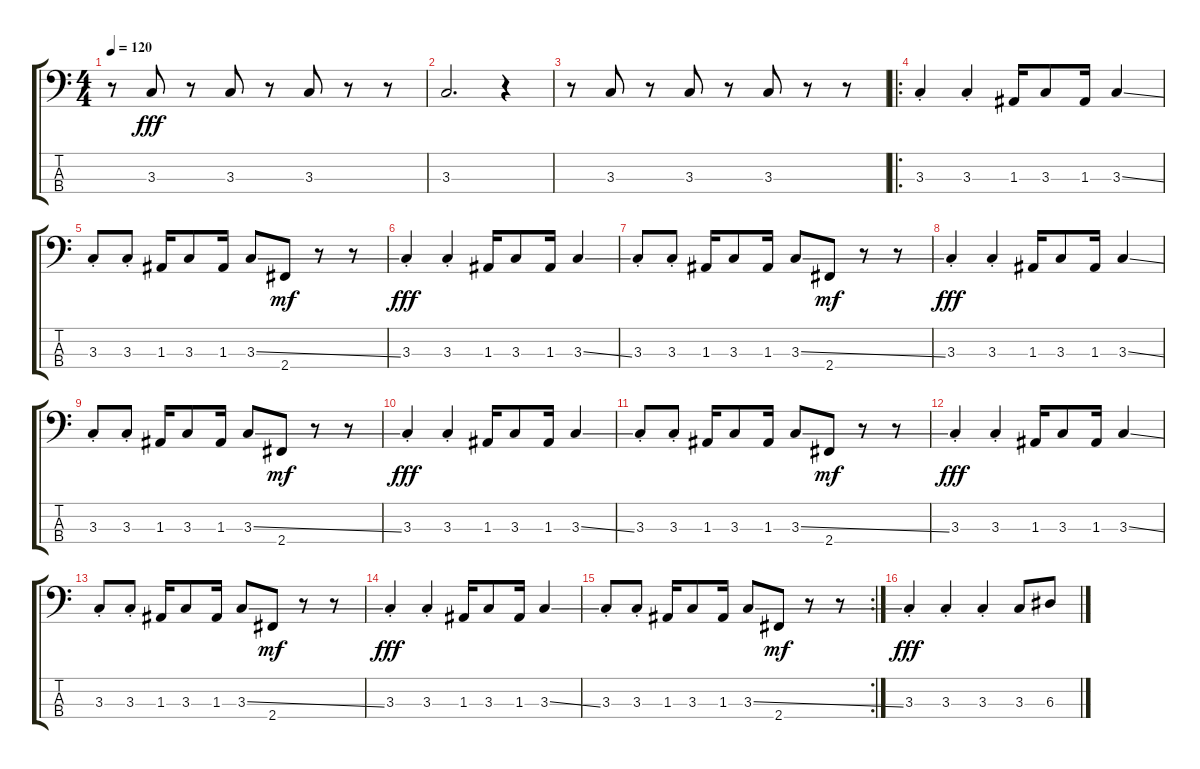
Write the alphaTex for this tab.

\track "" {instrument electricbasspick}
\staff {score tabs}
\tuning (G2 D2 A1 E1) {hide}
\ts (4 4)
\tempo 120
\clef f4
\ks c
r.8{dy fff} 3.3.8 r.8 3.3.8 r.8 3.3.8 r.8 r.8 |
3.3.2{d} r.4 |
r.8 3.3.8 r.8 3.3.8 r.8 3.3.8 r.8 r.8 |
\ro
3.3{st}.4 3.3{st}.4 1.3.16 3.3.8 1.3.16 3.3{ss}.4 |
3.3{st}.8 3.3{st}.8 1.3.16 3.3.8 1.3.16 3.3{ss}.8 2.4.8{dy mf} r.8 r.8 |
3.3{st}.4{dy fff} 3.3{st}.4 1.3.16 3.3.8 1.3.16 3.3{ss}.4 |
3.3{st}.8 3.3{st}.8 1.3.16 3.3.8 1.3.16 3.3{ss}.8 2.4.8{dy mf} r.8 r.8 |
3.3{st}.4{dy fff} 3.3{st}.4 1.3.16 3.3.8 1.3.16 3.3{ss}.4 |
3.3{st}.8 3.3{st}.8 1.3.16 3.3.8 1.3.16 3.3{ss}.8 2.4.8{dy mf} r.8 r.8 |
3.3{st}.4{dy fff} 3.3{st}.4 1.3.16 3.3.8 1.3.16 3.3{ss}.4 |
3.3{st}.8 3.3{st}.8 1.3.16 3.3.8 1.3.16 3.3{ss}.8 2.4.8{dy mf} r.8 r.8 |
3.3{st}.4{dy fff} 3.3{st}.4 1.3.16 3.3.8 1.3.16 3.3{ss}.4 |
3.3{st}.8 3.3{st}.8 1.3.16 3.3.8 1.3.16 3.3{ss}.8 2.4.8{dy mf} r.8 r.8 |
3.3{st}.4{dy fff} 3.3{st}.4 1.3.16 3.3.8 1.3.16 3.3{ss}.4 |
\rc 2
3.3{st}.8 3.3{st}.8 1.3.16 3.3.8 1.3.16 3.3{ss}.8 2.4.8{dy mf} r.8 r.8 |
3.3{st}.4{dy fff} 3.3{st}.4 3.3{st}.4 3.3.8 6.3.8
